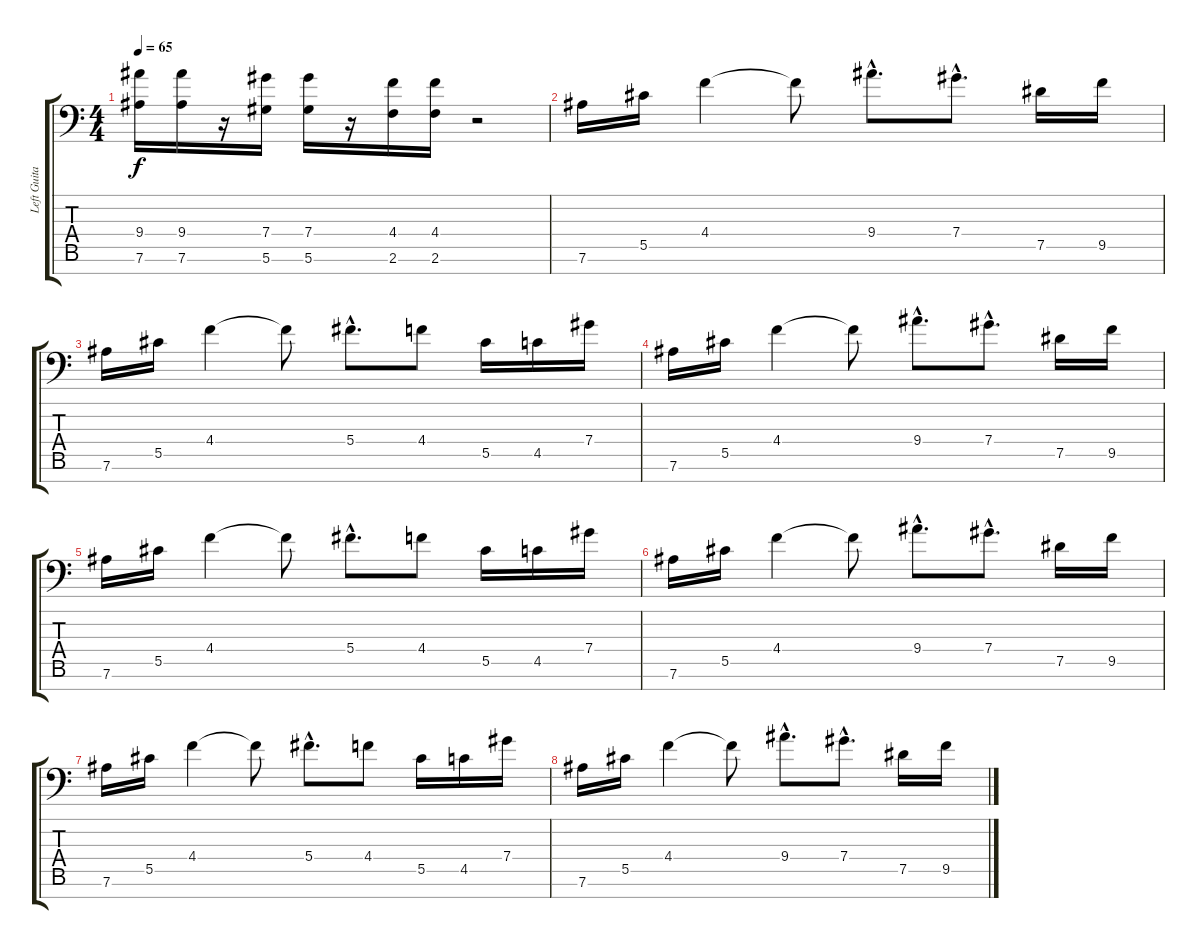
\track ("Left Guitar" "Left Guita") {instrument distortionguitar}
\staff {score tabs}
\tuning (Eb4 Bb3 Gb3 Db3 Ab2 Eb2 Bb1) {hide}
\ts (4 4)
\tempo 65
\clef f4
\ks c
(9.4 7.6).16{dy f} (9.4 7.6).16 r.16 (7.4 5.6).16 (7.4 5.6).16 r.16 (4.4 2.6).16 (4.4 2.6).16 r.2 |
7.6.16 5.5.16 4.4.4 4.4{t}.8 9.4{hac}.8{d} 7.4{hac}.8{d} 7.5.16 9.5.16 |
7.6.16 5.5.16 4.4.4 4.4{t}.8 5.4{hac}.8{d} 4.4.8 5.5.16 4.5.16 7.4.16 |
7.6.16 5.5.16 4.4.4 4.4{t}.8 9.4{hac}.8{d} 7.4{hac}.8{d} 7.5.16 9.5.16 |
7.6.16 5.5.16 4.4.4 4.4{t}.8 5.4{hac}.8{d} 4.4.8 5.5.16 4.5.16 7.4.16 |
7.6.16 5.5.16 4.4.4 4.4{t}.8 9.4{hac}.8{d} 7.4{hac}.8{d} 7.5.16 9.5.16 |
7.6.16 5.5.16 4.4.4 4.4{t}.8 5.4{hac}.8{d} 4.4.8 5.5.16 4.5.16 7.4.16 |
7.6.16 5.5.16 4.4.4 4.4{t}.8 9.4{hac}.8{d} 7.4{hac}.8{d} 7.5.16 9.5.16
